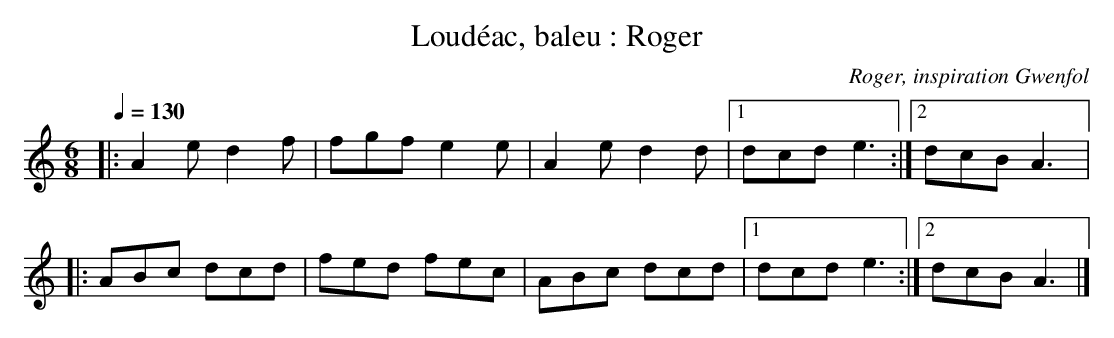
X:1
T:Loudéac, baleu : Roger
C:Roger, inspiration Gwenfol
M:6/8
L:1/8
Q:1/4=130
K:Cmaj
|: A2e d2f | fgf e2e | A2e d2d |1 dcd e3 :|2 dcB A3 |:
ABc dcd | fed fec | ABc dcd |1 dcd e3 :|2 dcB A3 |]
